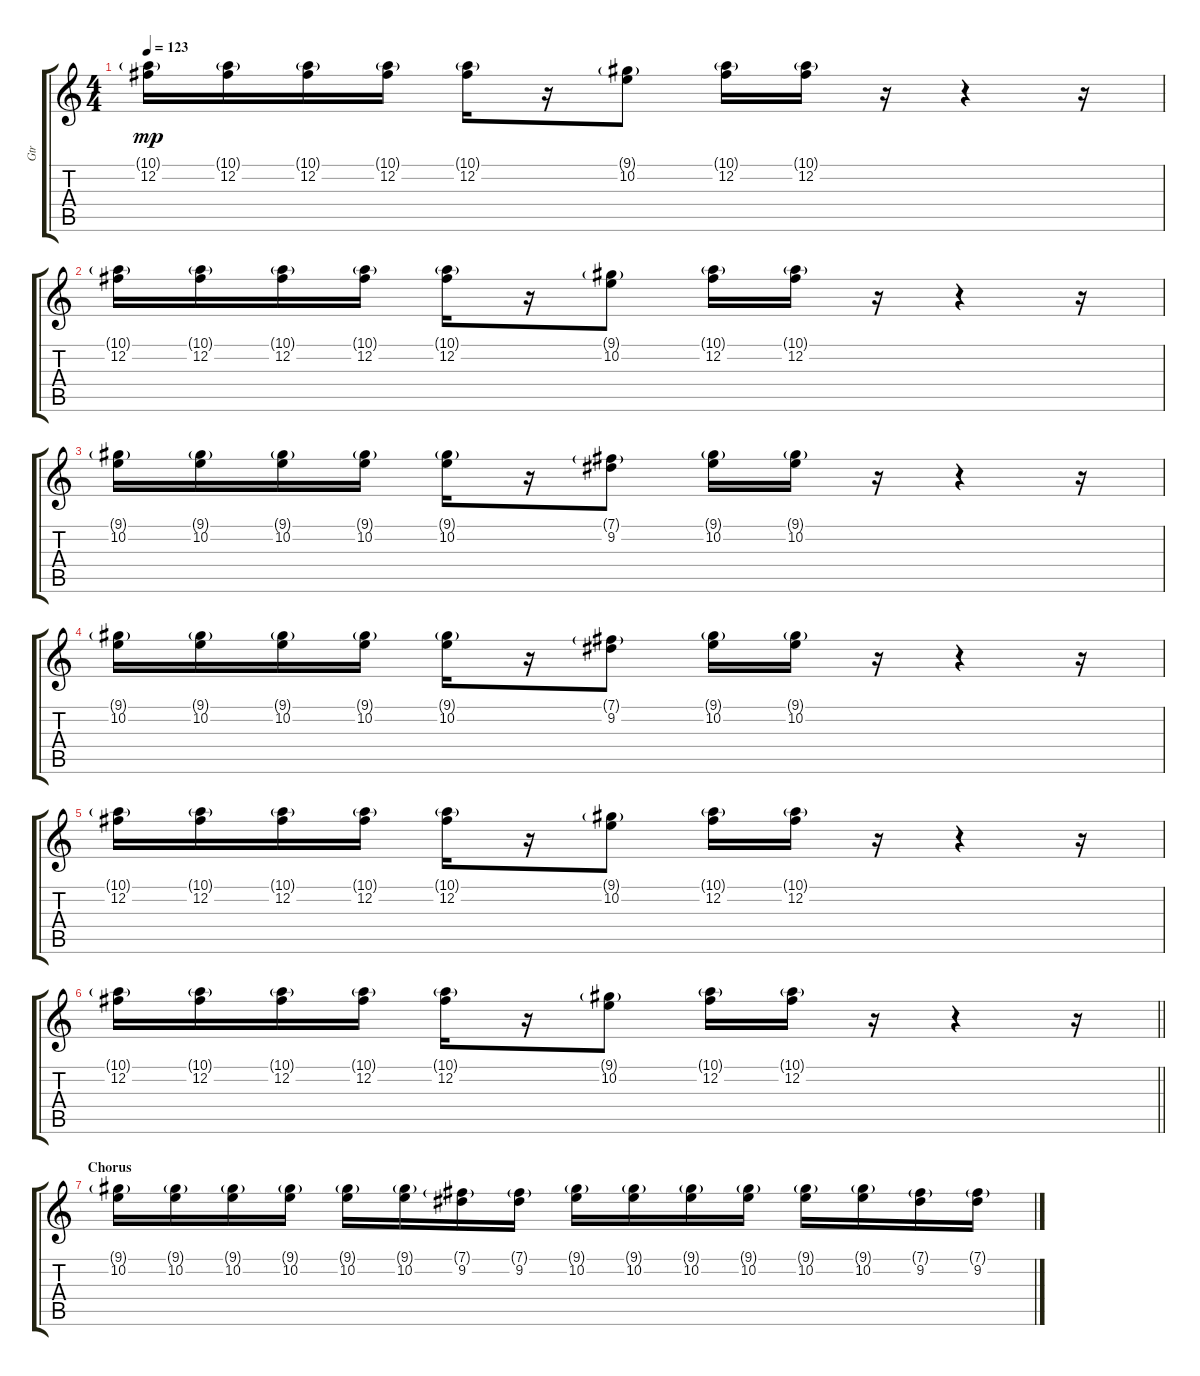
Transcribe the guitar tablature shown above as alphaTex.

\track ("Gtr" "Gtr") {instrument distortionguitar}
\staff {score tabs}
\tuning (B3 Gb3 D3 A2 E2 B1) {hide}
\ts (4 4)
\tempo 123
\clef g2
\ks c
(10.1{g} 12.2).16{dy mp} (10.1{g} 12.2).16 (10.1{g} 12.2).16 (10.1{g} 12.2).16 (10.1{g} 12.2).16 r.16 (9.1{g} 10.2).8 (10.1{g} 12.2).16 (10.1{g} 12.2).16 r.16 r.4 r.16 |
(10.1{g} 12.2).16 (10.1{g} 12.2).16 (10.1{g} 12.2).16 (10.1{g} 12.2).16 (10.1{g} 12.2).16 r.16 (9.1{g} 10.2).8 (10.1{g} 12.2).16 (10.1{g} 12.2).16 r.16 r.4 r.16 |
(9.1{g} 10.2).16 (9.1{g} 10.2).16 (9.1{g} 10.2).16 (9.1{g} 10.2).16 (9.1{g} 10.2).16 r.16 (7.1{g} 9.2).8 (9.1{g} 10.2).16 (9.1{g} 10.2).16 r.16 r.4 r.16 |
(9.1{g} 10.2).16 (9.1{g} 10.2).16 (9.1{g} 10.2).16 (9.1{g} 10.2).16 (9.1{g} 10.2).16 r.16 (7.1{g} 9.2).8 (9.1{g} 10.2).16 (9.1{g} 10.2).16 r.16 r.4 r.16 |
(10.1{g} 12.2).16 (10.1{g} 12.2).16 (10.1{g} 12.2).16 (10.1{g} 12.2).16 (10.1{g} 12.2).16 r.16 (9.1{g} 10.2).8 (10.1{g} 12.2).16 (10.1{g} 12.2).16 r.16 r.4 r.16 |
\barLineRight lightlight
(10.1{g} 12.2).16 (10.1{g} 12.2).16 (10.1{g} 12.2).16 (10.1{g} 12.2).16 (10.1{g} 12.2).16 r.16 (9.1{g} 10.2).8 (10.1{g} 12.2).16 (10.1{g} 12.2).16 r.16 r.4 r.16 |
\section ("" "Chorus")
(9.1{g} 10.2).16 (9.1{g} 10.2).16 (9.1{g} 10.2).16 (9.1{g} 10.2).16 (9.1{g} 10.2).16 (9.1{g} 10.2).16 (7.1{g} 9.2).16 (7.1{g} 9.2).16 (9.1{g} 10.2).16 (9.1{g} 10.2).16 (9.1{g} 10.2).16 (9.1{g} 10.2).16 (9.1{g} 10.2).16 (9.1{g} 10.2).16 (7.1{g} 9.2).16 (7.1{g} 9.2).16
